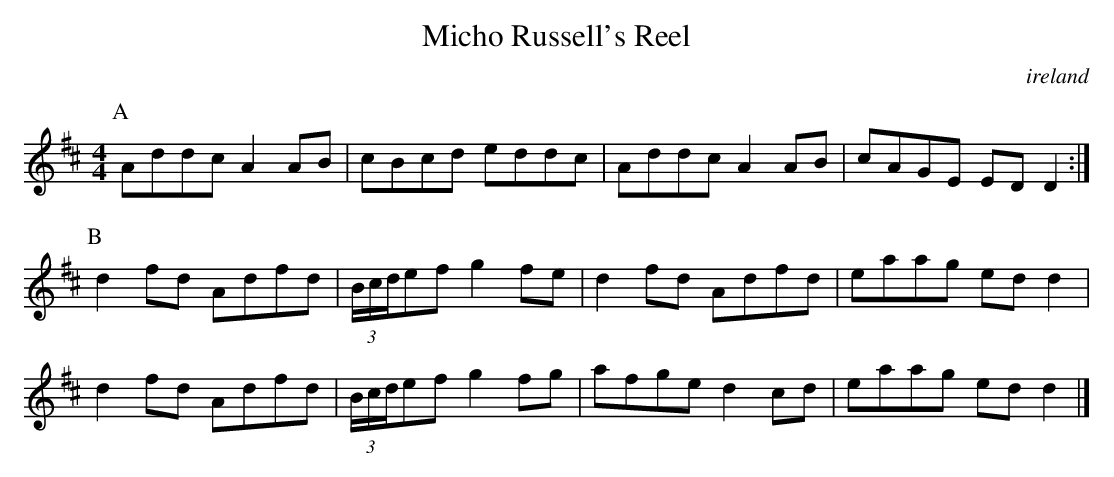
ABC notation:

X:1
T:Micho Russell's Reel
O:ireland
M:4/4
K:D
P:A
Addc A2AB | cBcd eddc | Addc A2AB | cAGE EDD2 :|
P:B
d2fd Adfd | (3B/c/d/ef g2fe | d2fd Adfd | eaag edd2 |
d2fd Adfd | (3B/c/d/ef g2fg | afge d2cd | eaag edd2 |]
